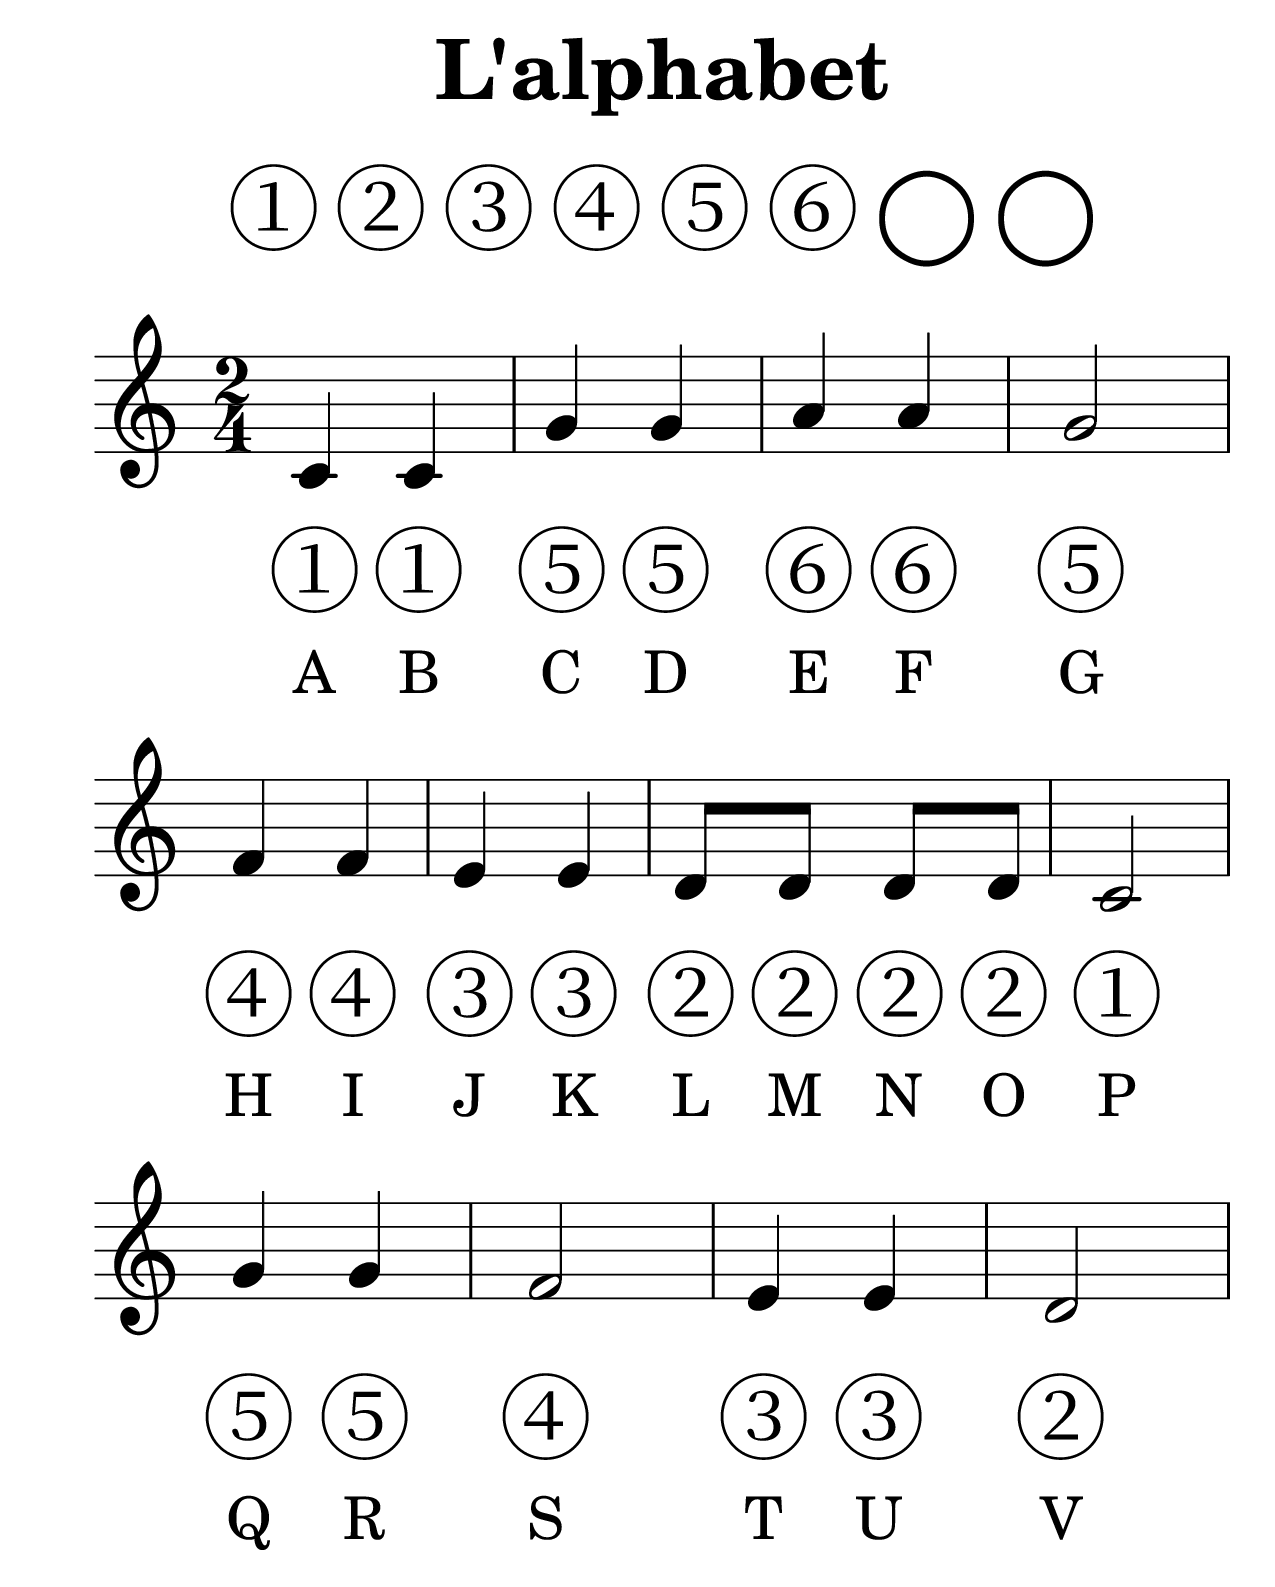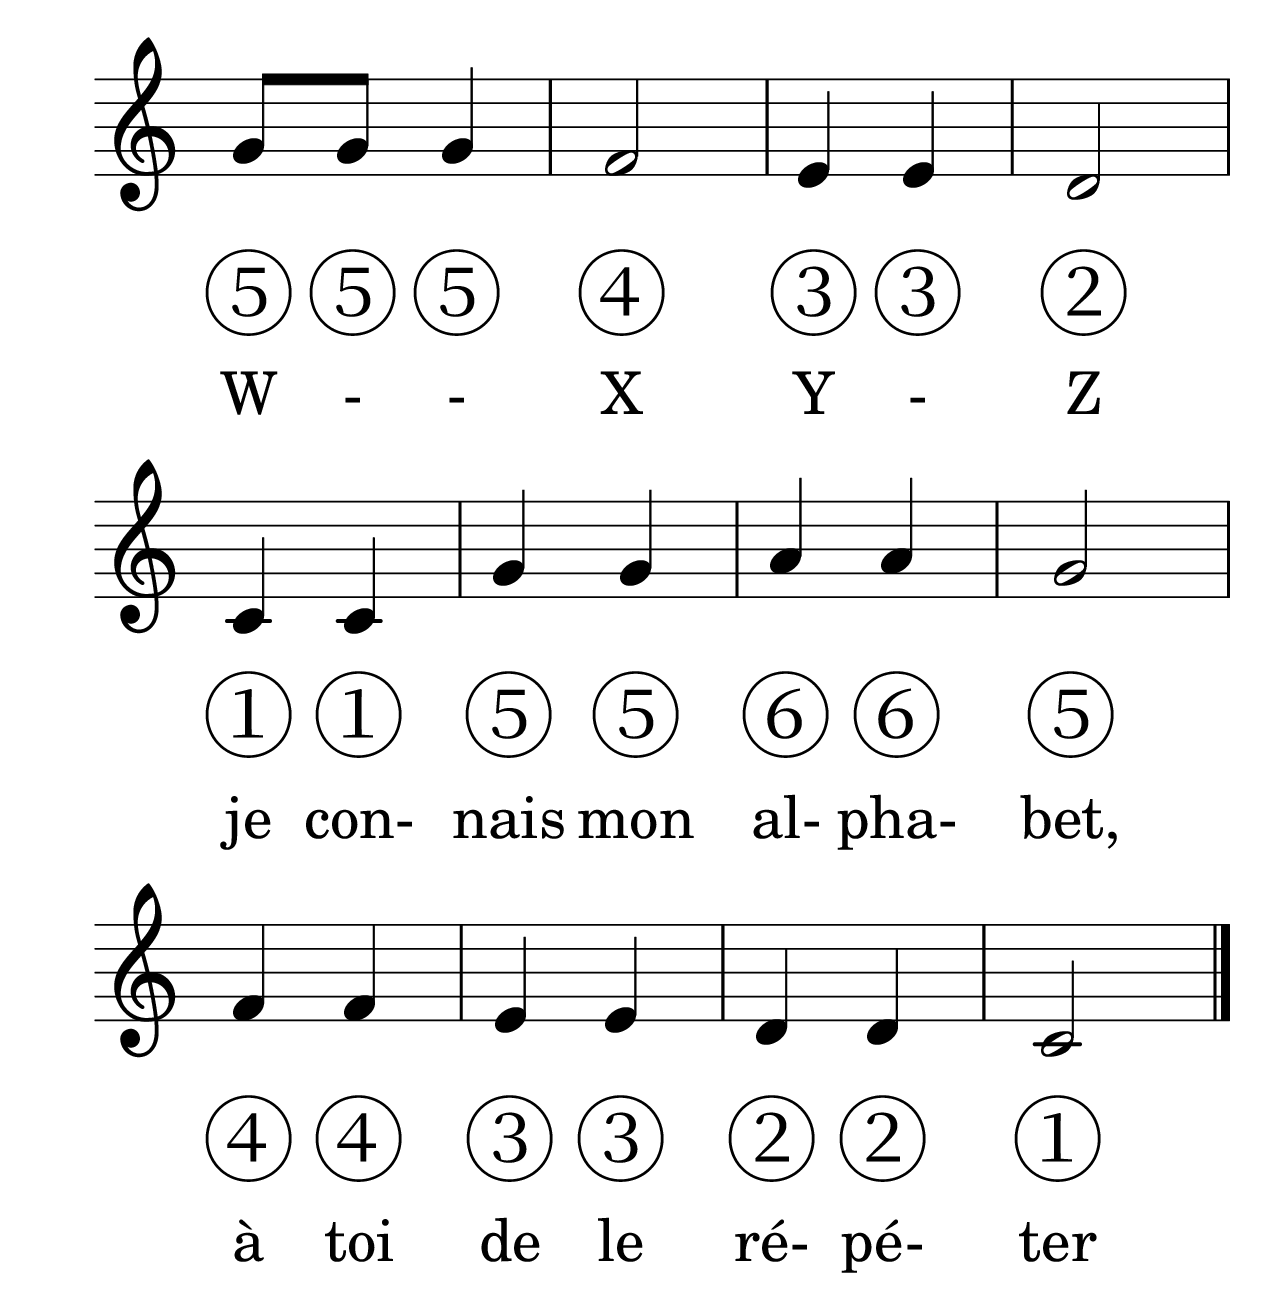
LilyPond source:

\version "2.18.2"
\include "common.ly"
\version "2.18.2"

% for reference
% ① ② ③ ④ ⑤ ⑥ ⑦ ⑧ ◯

% empty circles with bar number to colorize
oc = "①"
od = "②"
oe = "③"
of = "④"
og = "⑤"
oap = "⑥"
obp = "⑦"
ocp = "⑧"
oo = "◯"


\header {
 title = "L'alphabet"
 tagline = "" 
}

\markup {
  \column {
  \vspace #0.5
  \fill-line { \column { \line { 
    \fontsize #5 { \oc \od \oe \of \og \oap \oo \oo}}}}
  \vspace #0.5
  }
}


\score {
\new Staff <<
 {
   \clef treble
   \time 2/4
   \key c \major 
   \relative c'' {
      c, c g' g a a g2
      f4 f e e d8 d d d c2 \break
      g'4 g f2  e4 e d2
      g8 g  g4 f2 e4 e d2   \break
      c4 c g' g a a g2
      f4 f e e d d4 c2
      \bar "|."
   }
 } 

\addlyrics {
    \set fontSize = #4
    \oc \oc \og \og \oap \oap \og
       \of \of \oe \oe \od \od \od \od \oc
       \og \og \of \oe \oe \od
       \og \og \og \of \oe \oe \od
       \oc \oc \og \og \oap \oap \og       
       \of \of \oe \oe \od \od \oc       
 }


  \addlyrics {
   A B C D E F G
 H I J K L M N O P
 Q R S T U V W - - X Y - Z
 je con- nais mon al- pha- bet,
 à toi de le ré- pé- ter
  }
 
>>

\layout { }

\midi {
    \context {
      \Score
      tempoWholesPerMinute = #(ly:make-moment 100 4)
    }
  }

}
